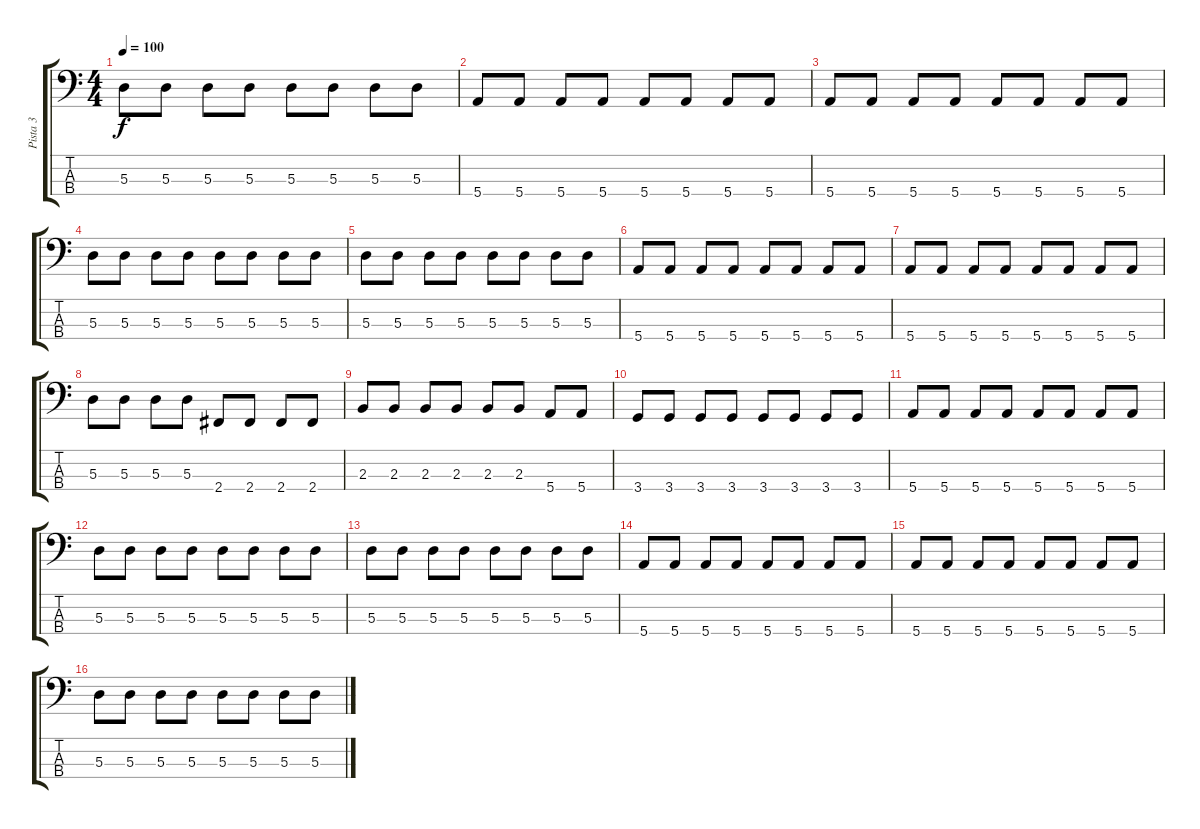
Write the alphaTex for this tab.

\track ("Pista 3" "Pista 3") {instrument electricbasspick}
\staff {score tabs}
\tuning (G2 D2 A1 E1) {hide}
\ts (4 4)
\tempo 100
\clef f4
\ks c
5.3.8{dy f} 5.3.8 5.3.8 5.3.8 5.3.8 5.3.8 5.3.8 5.3.8 |
5.4.8 5.4.8 5.4.8 5.4.8 5.4.8 5.4.8 5.4.8 5.4.8 |
5.4.8 5.4.8 5.4.8 5.4.8 5.4.8 5.4.8 5.4.8 5.4.8 |
5.3.8 5.3.8 5.3.8 5.3.8 5.3.8 5.3.8 5.3.8 5.3.8 |
5.3.8 5.3.8 5.3.8 5.3.8 5.3.8 5.3.8 5.3.8 5.3.8 |
5.4.8 5.4.8 5.4.8 5.4.8 5.4.8 5.4.8 5.4.8 5.4.8 |
5.4.8 5.4.8 5.4.8 5.4.8 5.4.8 5.4.8 5.4.8 5.4.8 |
5.3.8 5.3.8 5.3.8 5.3.8 2.4.8 2.4.8 2.4.8 2.4.8 |
2.3.8 2.3.8 2.3.8 2.3.8 2.3.8 2.3.8 5.4.8 5.4.8 |
3.4.8 3.4.8 3.4.8 3.4.8 3.4.8 3.4.8 3.4.8 3.4.8 |
5.4.8 5.4.8 5.4.8 5.4.8 5.4.8 5.4.8 5.4.8 5.4.8 |
5.3.8 5.3.8 5.3.8 5.3.8 5.3.8 5.3.8 5.3.8 5.3.8 |
5.3.8 5.3.8 5.3.8 5.3.8 5.3.8 5.3.8 5.3.8 5.3.8 |
5.4.8 5.4.8 5.4.8 5.4.8 5.4.8 5.4.8 5.4.8 5.4.8 |
5.4.8 5.4.8 5.4.8 5.4.8 5.4.8 5.4.8 5.4.8 5.4.8 |
5.3.8 5.3.8 5.3.8 5.3.8 5.3.8 5.3.8 5.3.8 5.3.8
